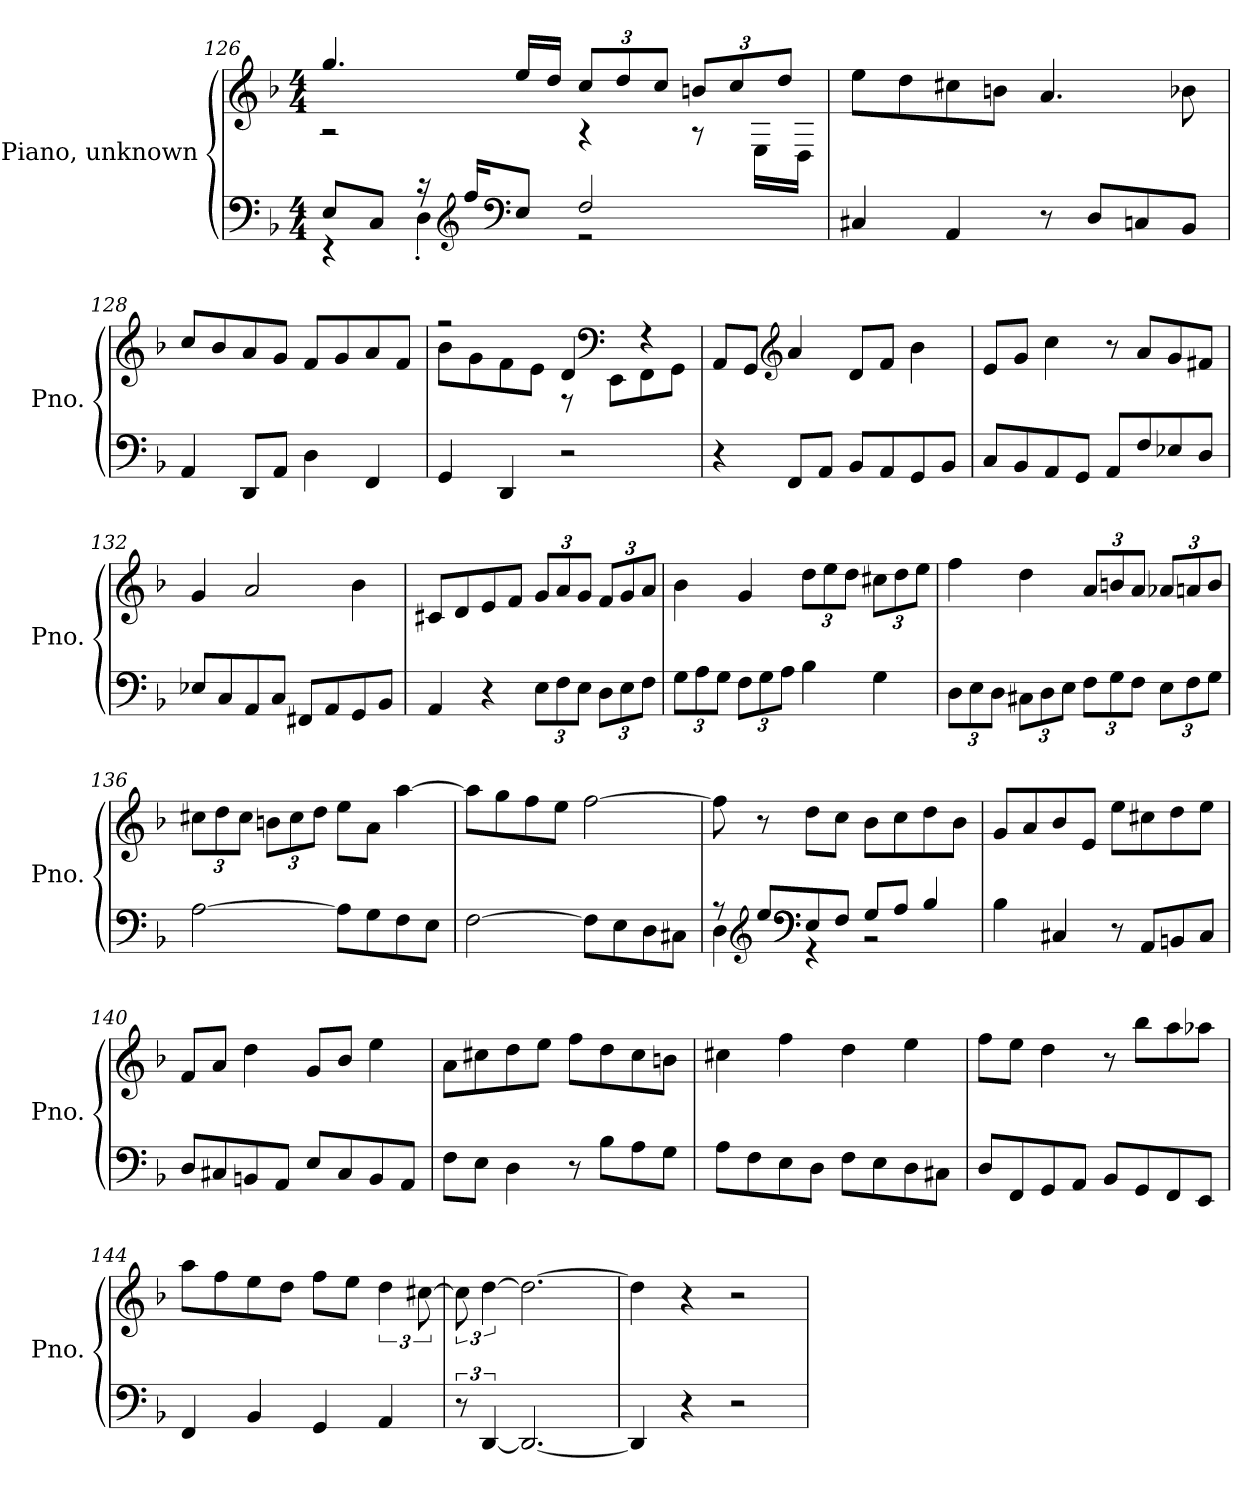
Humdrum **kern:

**kern	**kern
*part1	*part1
*staff2	*staff1
*I"Piano, unknown	*
*I'Pno.	*
!!LO:LB:g=z
*clefF4	*clefG2
*k[b-]	*k[b-]
*M4/4	*M4/4
=126	=126
*^	*^
8E/L	4r	4.gg/	2r
8C/J	.	.	.
16r	4D'\	.	.
*clefG2	*	*	*
16ff/KL	.	.	.
*clefF4	*	*	*
8E/J	.	16ee/LL	.
.	.	16dd/JJ	.
*	*	*Xbrackettup	*
2F/	2r	12cc/L	4r
.	.	12dd/	.
.	.	12cc/J	.
.	.	12bn/L	8r
.	.	12cc/	.
.	.	.	16E\LL
.	.	12dd/J	.
.	.	.	16D\JJ
*v	*v	*	*
*	*v	*v
=127	=127
4C#X/	8ee\L
.	8dd\
4AA/	8cc#X\
.	8bn\J
8r	4.a/
8D/L	.
8Cn/	.
8BB-/J	8b-X\
=128	=128
4AA/	8cc/L
.	8b-/
8DD/L	8a/
8AA/J	8g/J
4D\	8f/L
.	8g/
4FF/	8a/
.	8f/J
!!LO:LB:g=z
=129	=129
*	*^
4GG/	2r	8b-\L
.	.	8g\
4DD/	.	8f\
.	.	8e\J
2r	4d/	8r
*	*clefF4	*
.	.	8EE\L
.	4r	8FF\
.	.	8GG\J
*	*v	*v
=130	=130
4r	8AA/L
.	8GG/J
*	*clefG2
8FF/L	4a/
8AA/J	.
8BB-/L	8d/L
8AA/	8f/J
8GG/	4b-\
8BB-/J	.
=131	=131
8C/L	8e/L
8BB-/	8g/J
8AA/	4cc\
8GG/J	.
8AA/L	8r
8F/	8a/L
8E-X/	8g/
8D/J	8f#X/J
=132	=132
8E-X/L	4g/
8C/	.
8AA/	2a/
8C/J	.
8FF#X/L	.
8AA/	.
8GG/	4b-\
8BB-/J	.
!!LO:LB:g=z
=133	=133
4AA/	8c#X/L
.	8d/
4r	8e/
.	8f/J
*Xbrackettup	*
12E\L	12g/L
12F\	12a/
12E\J	12g/J
12D\L	12f/L
12E\	12g/
12F\J	12a/J
=134	=134
12G\L	4b-\
12A\	.
12G\J	.
12F\L	4g/
12G\	.
12A\J	.
4B-\	12dd\L
.	12ee\
.	12dd\J
4G\	12cc#X\L
.	12dd\
.	12ee\J
=135	=135
12D\L	4ff\
12E\	.
12D\J	.
12C#X\L	4dd\
12D\	.
12E\J	.
12F\L	12a/L
12G\	12bn/
12F\J	12a/J
12E\L	12a-X/L
12F\	12an/
12G\J	12b/J
!!LO:PB:g=z
=136	=136
[2A\	12cc#X\L
.	12dd\
.	12cc#\J
.	12bn\L
.	12cc#\
.	12dd\J
8A\L]	8ee\L
8G\	8a\J
8F\	[4aa\
8E\J	.
=137	=137
[2F\	8aa\L]
.	8gg\
.	8ff\
.	8ee\J
8F\L]	[2ff\
8E\	.
8D\	.
8C#X\J	.
=138	=138
*^	*
8r	4D\	8ff\]
*clefG2	*	*
8ee/L	.	8r
*clefF4	*	*
8E/	4r	8dd\L
8F/J	.	8cc\J
8G/L	2r	8b-\L
8A/J	.	8cc\
4B-/	.	8dd\
.	.	8b-\J
*v	*v	*
=139	=139
4B-\	8g/L
.	8a/
4C#X/	8b-/
.	8e/J
8r	8ee\L
8AA/L	8cc#X\
8BBn/	8dd\
8C#/J	8ee\J
!!LO:LB:g=z
=140	=140
8D/L	8f/L
8C#X/	8a/J
8BBn/	4dd\
8AA/J	.
8E/L	8g/L
8C#/	8b-/J
8BB/	4ee\
8AA/J	.
=141	=141
8F\L	8a\L
8E\J	8cc#X\
4D\	8dd\
.	8ee\J
8r	8ff\L
8B-\L	8dd\
8A\	8cc#\
8G\J	8bn\J
=142	=142
8A\L	4cc#X\
8F\	.
8E\	4ff\
8D\J	.
8F\L	4dd\
8E\	.
8D\	4ee\
8C#X\J	.
=143	=143
8D/L	8ff\L
8FF/	8ee\J
8GG/	4dd\
8AA/J	.
8BB-/L	8r
8GG/	8bb-\L
8FF/	8aa\
8EE/J	8aa-X\J
!!LO:LB:g=z
=144	=144
4FF/	8aa\L
.	8ff\
4BB-/	8ee\
.	8dd\J
4GG/	8ff\L
.	8ee\J
*	*brackettup
4AA/	6dd\
.	[12cc#X\
=145	=145
*brackettup	*
12r	12cc#\]
[6DD/	[6dd\
2.DD/_	2.dd\_
=146	=146
4DD/]	4dd\]
4r	4r
2r	2r
=	=
*-	*-
